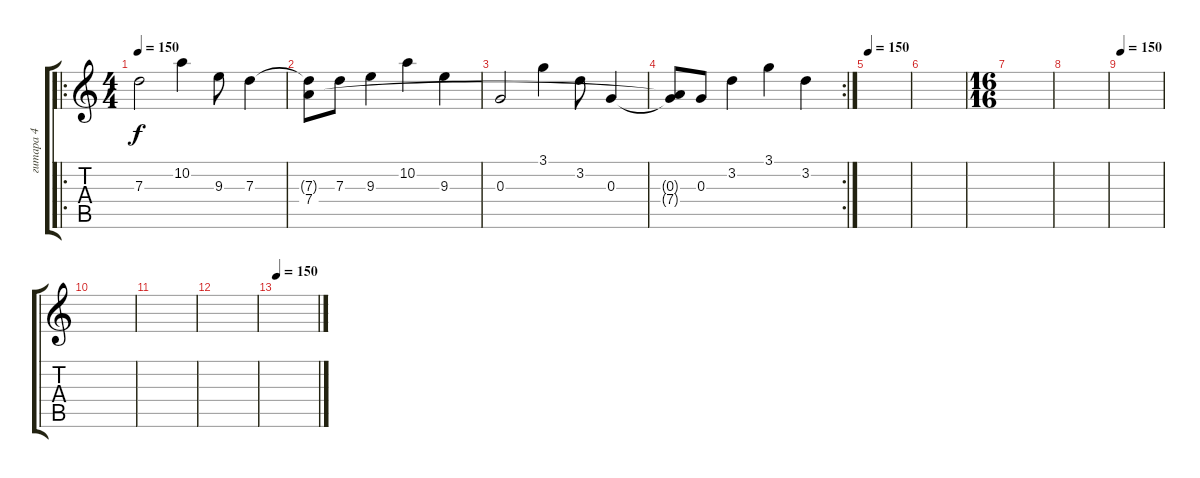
\track ("гитара 4" "гитара 4") {instrument acousticguitarsteel}
\staff {score tabs}
\tuning (E4 B3 G3 D3 A2 E2) {hide}
\ro
\ts (4 4)
\tempo 150
\clef g2
\ks c
7.3.2{dy f} 10.2.4 9.3.8 7.3.4 |
(7.3{t} 7.4).8 7.3.8 9.3.4 10.2.4 9.3.4 |
0.3.2 3.1.4 3.2.8 0.3.4 |
\rc 2
(0.3{t} 7.4{t}).8 0.3.8 3.2.4 3.1.4 3.2.4 |
\tempo 150
|
|
\ts (16 16)
|
|
\tempo 150
|
|
|
|
\tempo 150
